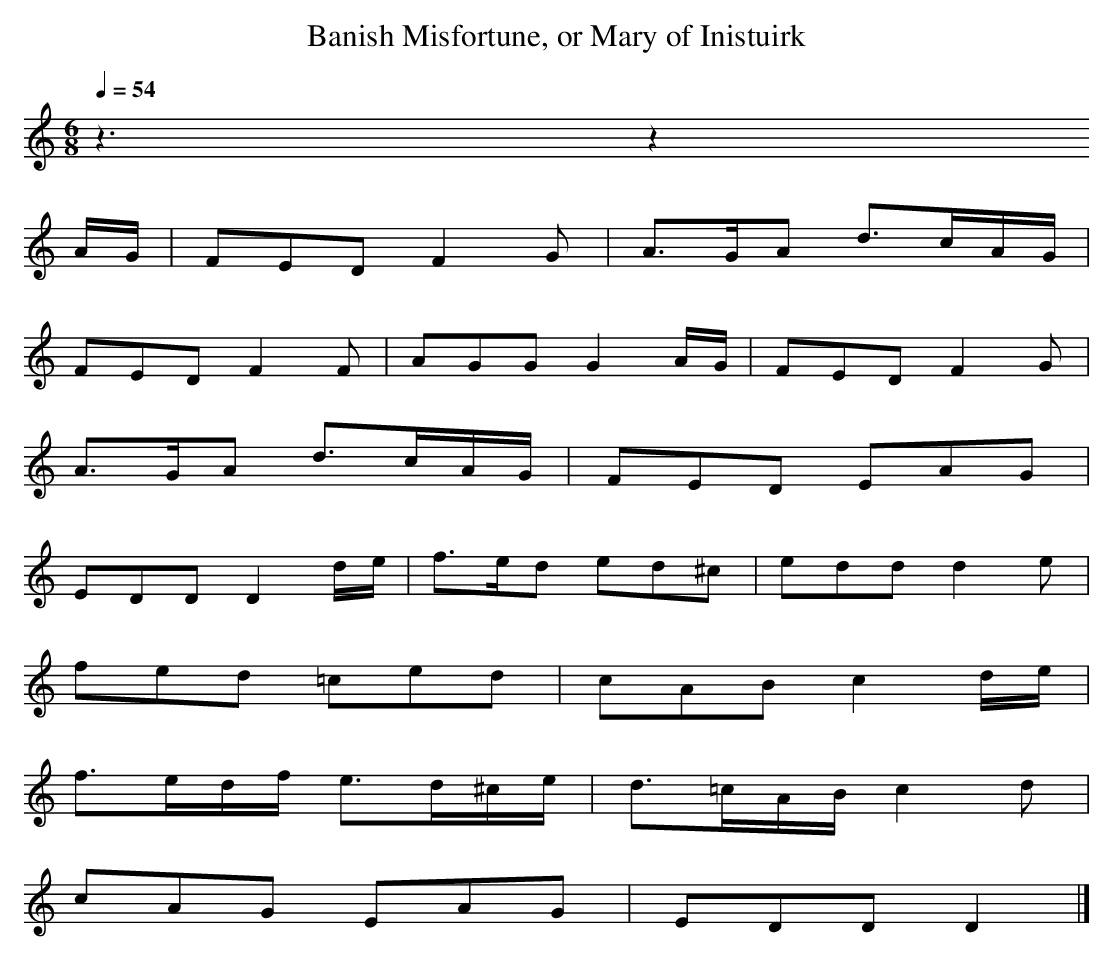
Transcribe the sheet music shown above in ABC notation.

X:1
T: Banish Misfortune, or Mary of Inistuirk
M: 6/8
L: 1/8
Q: 1/4=54
K: C % 0 sharps
V: 1
z3 z2
A/G/ | FED F2G | A>GA d>cA/G/ |
FED F2F | AGG G2A/G/ | FED F2G |
A>GA d>cA/G/ | FED EAG |
EDD D2d/e/ | f>ed ed^c | edd d2e |
fed =ced | cAB c2d/e/ |
f>ed/f/ e>d^c/e/ | d>=cA/B/ c2d |
cAG EAG | EDD D2 |]
